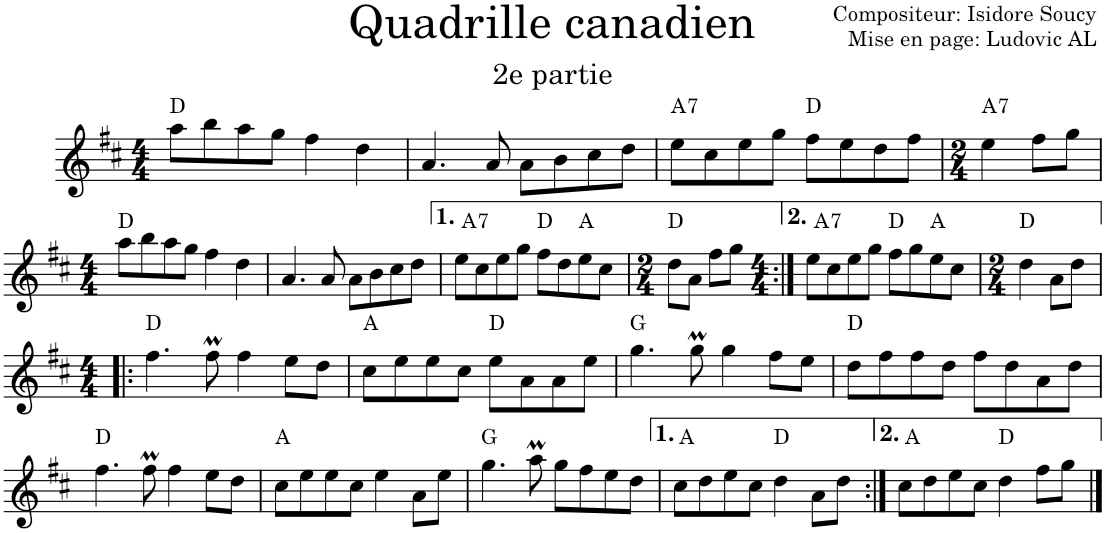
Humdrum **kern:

**kern	**harte
*part1	*part1
*staff1	*
*I"Violon	*
*I'Vln.	*
*clefG2	*
*k[f#c#]	*
*M4/4	*
=1	=1
8aa\L	D:maj
8bb\	.
8aa\	.
8gg\J	.
4ff#\	.
4dd\	.
=2	=2
4.a/	.
8a/	.
8a\L	.
8b\	.
8cc#\	.
8dd\J	.
=3	=3
!	!LO:H:kt=7
8ee\L	A:7
8cc#\	.
8ee\	.
8gg\J	.
8ff#\L	D:maj
8ee\	.
8dd\	.
8ff#\J	.
=4	=4
*M2/4	*
!	!LO:H:kt=7
4ee\	A:7
8ff#\L	.
8gg\J	.
!!LO:LB:g=z
=5	=5
*M4/4	*
8aa\L	D:maj
8bb\	.
8aa\	.
8gg\J	.
4ff#\	.
4dd\	.
=6	=6
4.a/	.
8a/	.
8a\L	.
8b\	.
8cc#\	.
8dd\J	.
=7	=7
!	!LO:H:kt=7
8ee\L	A:7
8cc#\	.
8ee\	.
8gg\J	.
8ff#\L	D:maj
8dd\	.
8ee\	A:maj
8cc#\J	.
=8	=8
*M2/4	*
8dd\L	D:maj
8a\J	.
8ff#\L	.
8gg\J	.
=9:|!	=9:|!
!	!LO:H:kt=7
8ee\L	A:7
8cc#\	.
8ee\	.
8gg\J	.
8ff#\L	D:maj
8gg\	.
8ee\	A:maj
8cc#\J	.
=10	=10
*M2/4	*
4dd\	D:maj
8a\L	.
8dd\J	.
!!LO:LB:g=z
=11!|:	=11!|:
*M4/4	*
4.ff#\	D:maj
8ff#m\	.
4ff#\	.
8ee\L	.
8dd\J	.
=12	=12
8cc#\L	A:maj
8ee\	.
8ee\	.
8cc#\J	.
8ee\L	D:maj
8a\	.
8a\	.
8ee\J	.
=13	=13
4.gg\	G:maj
8ggM\	.
4gg\	.
8ff#\L	.
8ee\J	.
=14	=14
8dd\L	D:maj
8ff#\	.
8ff#\	.
8dd\J	.
8ff#\L	.
8dd\	.
8a\	.
8dd\J	.
!!LO:LB:g=z
=15	=15
4.ff#\	D:maj
8ff#m\	.
4ff#\	.
8ee\L	.
8dd\J	.
=16	=16
8cc#\L	A:maj
8ee\	.
8ee\	.
8cc#\J	.
4ee\	.
8a\L	.
8ee\J	.
=17	=17
4.gg\	G:maj
8aaM\	.
8gg\L	.
8ff#\	.
8ee\	.
8dd\J	.
=18	=18
8cc#\L	A:maj
8dd\	.
8ee\	.
8cc#\J	.
4dd\	D:maj
8a\L	.
8dd\J	.
=19:|!	=19:|!
8cc#\L	A:maj
8dd\	.
8ee\	.
8cc#\J	.
4dd\	D:maj
8ff#\L	.
8gg\J	.
==	==
*-	*-
